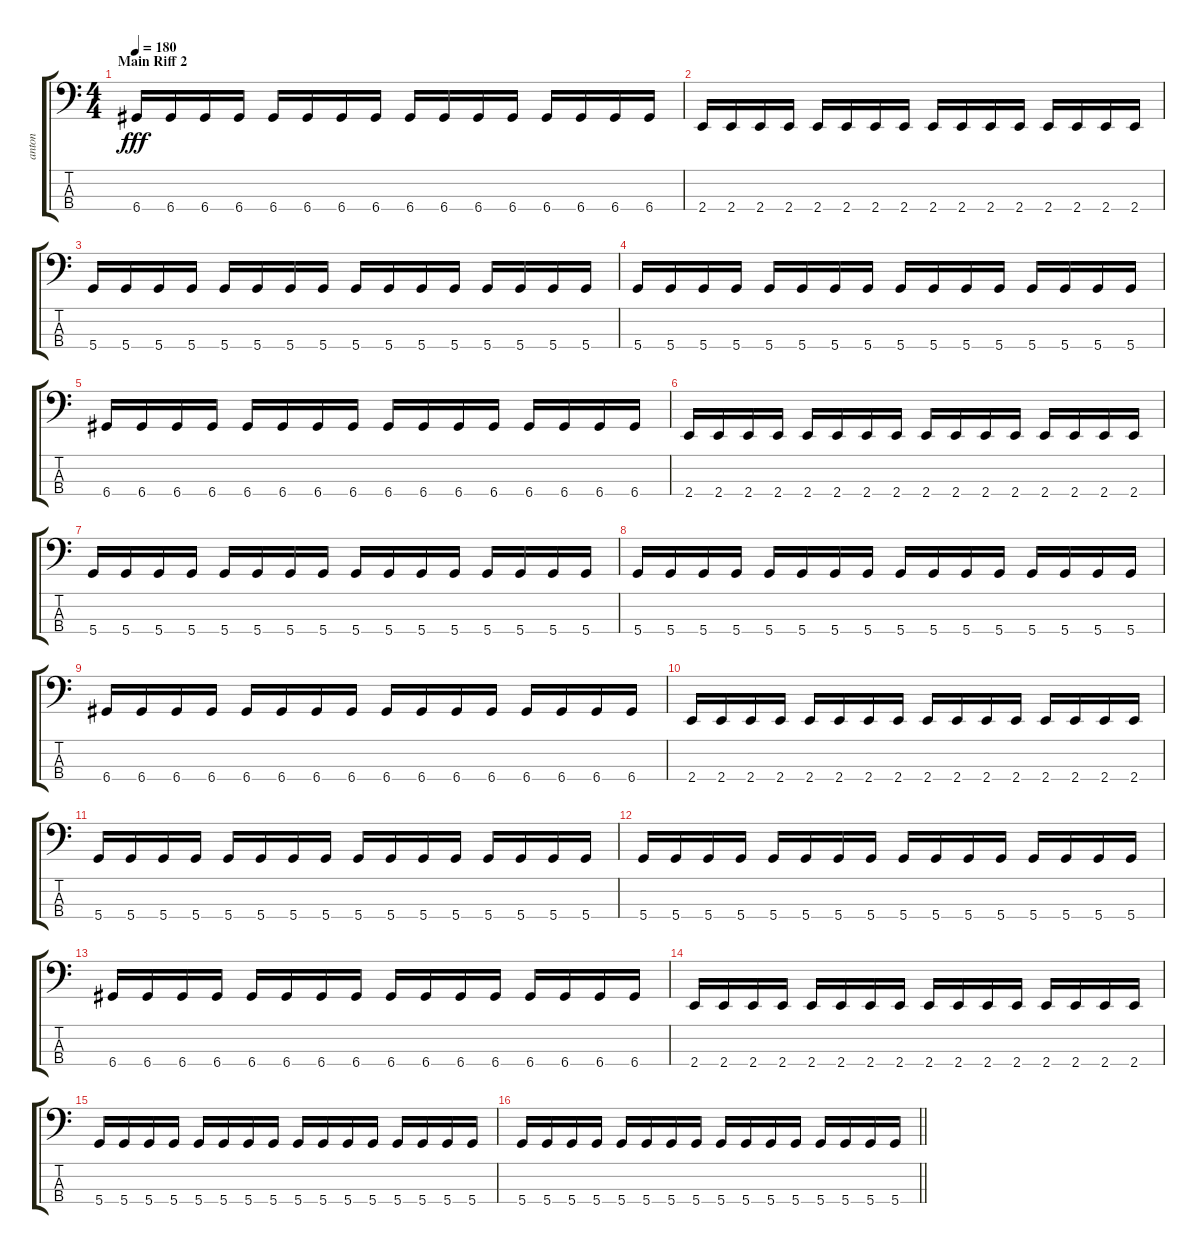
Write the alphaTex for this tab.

\track ("anton" "anton") {instrument electricbasspick}
\staff {score tabs}
\tuning (G2 D2 A1 D1) {hide}
\ts (4 4)
\section ("" "Main Riff 2")
\tempo 180
\clef f4
\ks c
6.4.16{dy fff} 6.4.16 6.4.16 6.4.16 6.4.16 6.4.16 6.4.16 6.4.16 6.4.16 6.4.16 6.4.16 6.4.16 6.4.16 6.4.16 6.4.16 6.4.16 |
2.4.16 2.4.16 2.4.16 2.4.16 2.4.16 2.4.16 2.4.16 2.4.16 2.4.16 2.4.16 2.4.16 2.4.16 2.4.16 2.4.16 2.4.16 2.4.16 |
5.4.16 5.4.16 5.4.16 5.4.16 5.4.16 5.4.16 5.4.16 5.4.16 5.4.16 5.4.16 5.4.16 5.4.16 5.4.16 5.4.16 5.4.16 5.4.16 |
5.4.16 5.4.16 5.4.16 5.4.16 5.4.16 5.4.16 5.4.16 5.4.16 5.4.16 5.4.16 5.4.16 5.4.16 5.4.16 5.4.16 5.4.16 5.4.16 |
6.4.16 6.4.16 6.4.16 6.4.16 6.4.16 6.4.16 6.4.16 6.4.16 6.4.16 6.4.16 6.4.16 6.4.16 6.4.16 6.4.16 6.4.16 6.4.16 |
2.4.16 2.4.16 2.4.16 2.4.16 2.4.16 2.4.16 2.4.16 2.4.16 2.4.16 2.4.16 2.4.16 2.4.16 2.4.16 2.4.16 2.4.16 2.4.16 |
5.4.16 5.4.16 5.4.16 5.4.16 5.4.16 5.4.16 5.4.16 5.4.16 5.4.16 5.4.16 5.4.16 5.4.16 5.4.16 5.4.16 5.4.16 5.4.16 |
5.4.16 5.4.16 5.4.16 5.4.16 5.4.16 5.4.16 5.4.16 5.4.16 5.4.16 5.4.16 5.4.16 5.4.16 5.4.16 5.4.16 5.4.16 5.4.16 |
6.4.16 6.4.16 6.4.16 6.4.16 6.4.16 6.4.16 6.4.16 6.4.16 6.4.16 6.4.16 6.4.16 6.4.16 6.4.16 6.4.16 6.4.16 6.4.16 |
2.4.16 2.4.16 2.4.16 2.4.16 2.4.16 2.4.16 2.4.16 2.4.16 2.4.16 2.4.16 2.4.16 2.4.16 2.4.16 2.4.16 2.4.16 2.4.16 |
5.4.16 5.4.16 5.4.16 5.4.16 5.4.16 5.4.16 5.4.16 5.4.16 5.4.16 5.4.16 5.4.16 5.4.16 5.4.16 5.4.16 5.4.16 5.4.16 |
5.4.16 5.4.16 5.4.16 5.4.16 5.4.16 5.4.16 5.4.16 5.4.16 5.4.16 5.4.16 5.4.16 5.4.16 5.4.16 5.4.16 5.4.16 5.4.16 |
6.4.16 6.4.16 6.4.16 6.4.16 6.4.16 6.4.16 6.4.16 6.4.16 6.4.16 6.4.16 6.4.16 6.4.16 6.4.16 6.4.16 6.4.16 6.4.16 |
2.4.16 2.4.16 2.4.16 2.4.16 2.4.16 2.4.16 2.4.16 2.4.16 2.4.16 2.4.16 2.4.16 2.4.16 2.4.16 2.4.16 2.4.16 2.4.16 |
5.4.16 5.4.16 5.4.16 5.4.16 5.4.16 5.4.16 5.4.16 5.4.16 5.4.16 5.4.16 5.4.16 5.4.16 5.4.16 5.4.16 5.4.16 5.4.16 |
\barLineRight lightlight
5.4.16 5.4.16 5.4.16 5.4.16 5.4.16 5.4.16 5.4.16 5.4.16 5.4.16 5.4.16 5.4.16 5.4.16 5.4.16 5.4.16 5.4.16 5.4.16
